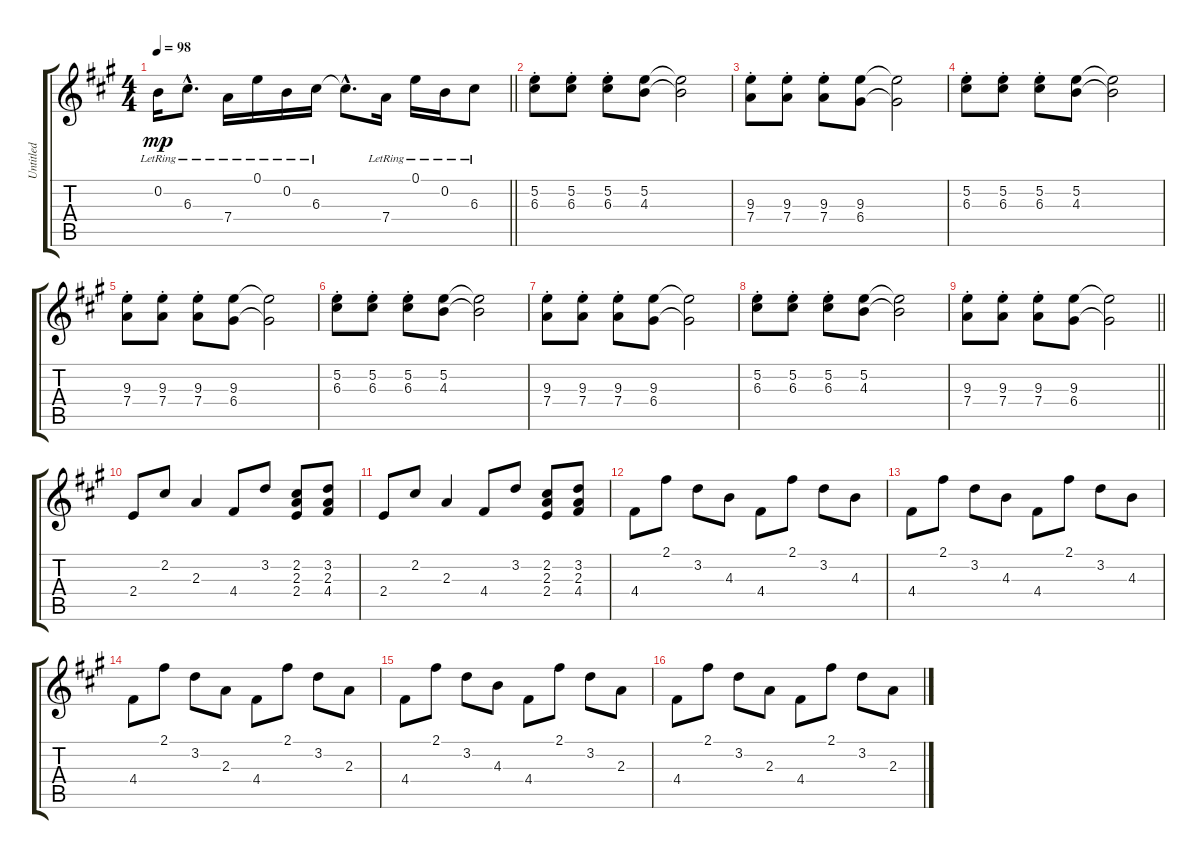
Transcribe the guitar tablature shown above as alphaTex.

\track ("Untitled" "Untitled") {instrument electricguitarclean}
\staff {score tabs}
\tuning (E4 B3 G3 D3 A2 E2) {hide}
\ts (4 4)
\tempo 98
\clef g2
\barLineRight lightlight
\ks a
0.2{lr}.16{dy mp} 6.3{hac lr}.8{d} 7.4{lr}.16 0.1{lr}.16 0.2{lr}.16 6.3{lr}.16 6.3{hac t}.8{d} 7.4{lr}.16 0.1{lr}.16 0.2{lr}.16 6.3{lr}.8 |
(5.2{st} 6.3{st}).8 (5.2{st} 6.3{st}).8 (5.2{st} 6.3{st}).8 (5.2 4.3).8 (5.2{t} 4.3{t}).2 |
(9.3{st} 7.4{st}).8 (9.3{st} 7.4{st}).8 (9.3{st} 7.4{st}).8 (9.3 6.4).8 (9.3{t} 6.4{t}).2 |
(5.2{st} 6.3{st}).8 (5.2{st} 6.3{st}).8 (5.2{st} 6.3{st}).8 (5.2 4.3).8 (5.2{t} 4.3{t}).2 |
(9.3{st} 7.4{st}).8 (9.3{st} 7.4{st}).8 (9.3{st} 7.4{st}).8 (9.3 6.4).8 (9.3{t} 6.4{t}).2 |
(5.2{st} 6.3{st}).8 (5.2{st} 6.3{st}).8 (5.2{st} 6.3{st}).8 (5.2 4.3).8 (5.2{t} 4.3{t}).2 |
(9.3{st} 7.4{st}).8 (9.3{st} 7.4{st}).8 (9.3{st} 7.4{st}).8 (9.3 6.4).8 (9.3{t} 6.4{t}).2 |
(5.2{st} 6.3{st}).8 (5.2{st} 6.3{st}).8 (5.2{st} 6.3{st}).8 (5.2 4.3).8 (5.2{t} 4.3{t}).2 |
\barLineRight lightlight
(9.3{st} 7.4{st}).8 (9.3{st} 7.4{st}).8 (9.3{st} 7.4{st}).8 (9.3 6.4).8 (9.3{t} 6.4{t}).2 |
2.4.8 2.2.8 2.3.4 4.4.8 3.2.8 (2.2 2.3 2.4).8 (3.2 2.3 4.4).8 |
2.4.8 2.2.8 2.3.4 4.4.8 3.2.8 (2.2 2.3 2.4).8 (3.2 2.3 4.4).8 |
4.4.8 2.1.8 3.2.8 4.3.8 4.4.8 2.1.8 3.2.8 4.3.8 |
4.4.8 2.1.8 3.2.8 4.3.8 4.4.8 2.1.8 3.2.8 4.3.8 |
4.4.8 2.1.8 3.2.8 2.3.8 4.4.8 2.1.8 3.2.8 2.3.8 |
4.4.8 2.1.8 3.2.8 4.3.8 4.4.8 2.1.8 3.2.8 2.3.8 |
4.4.8 2.1.8 3.2.8 2.3.8 4.4.8 2.1.8 3.2.8 2.3.8
